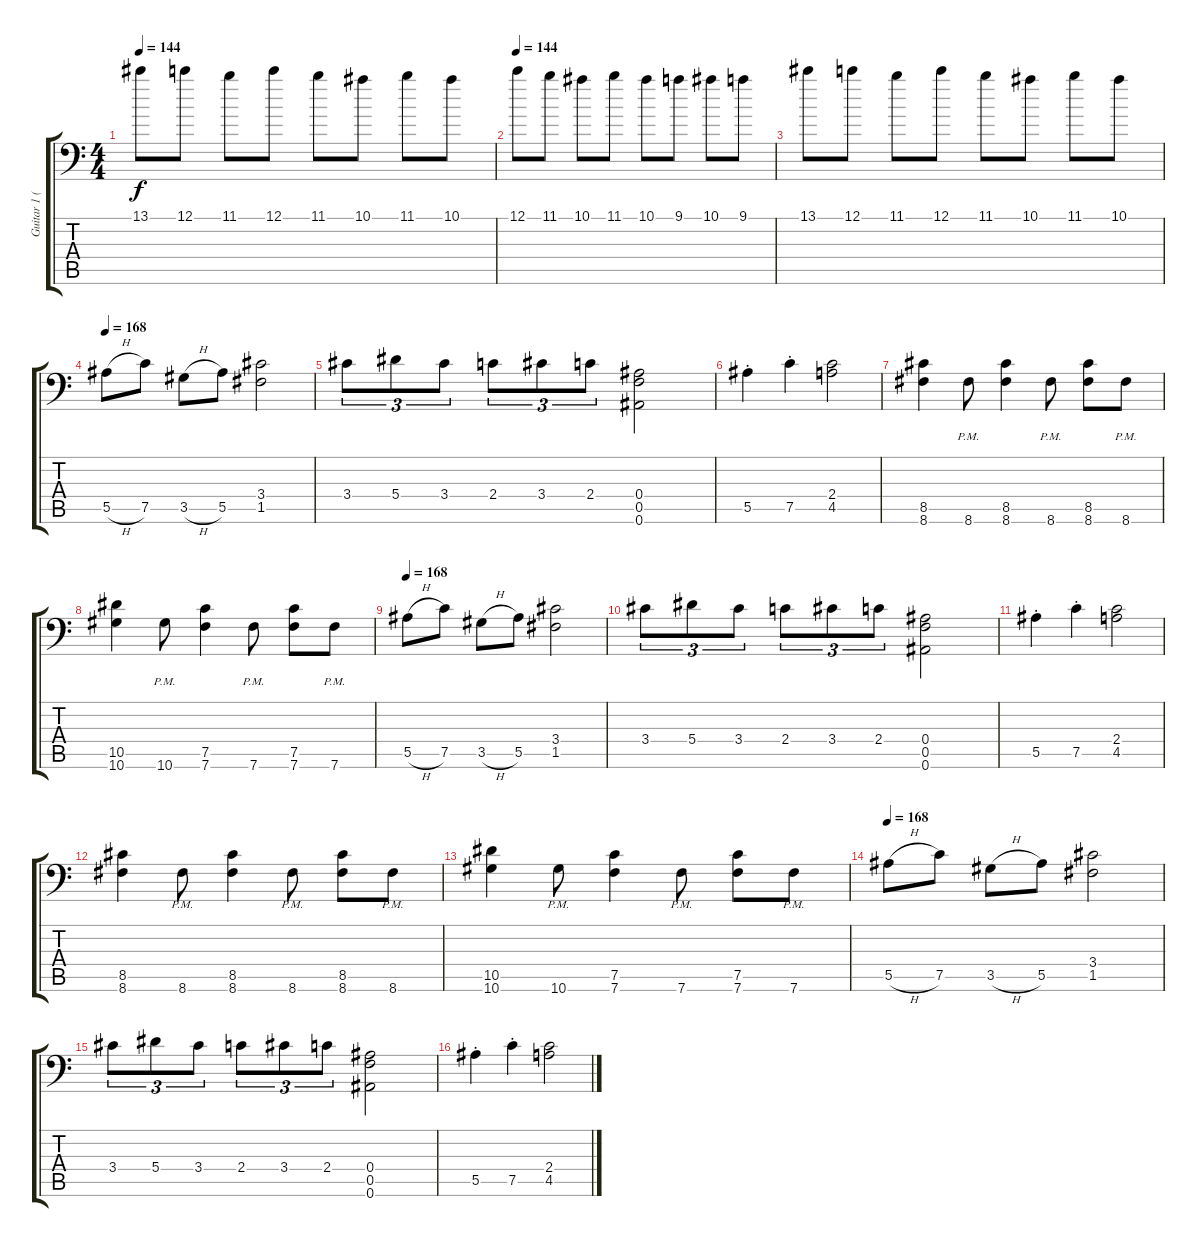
\track ("Guitar 1 (Left)" "Guitar 1 (") {instrument distortionguitar}
\staff {score tabs}
\tuning (C4 G3 Eb3 Bb2 F2 Bb1) {hide}
\ts (4 4)
\tempo 144
\clef f4
\ks c
13.1.8{dy f} 12.1.8 11.1.8 12.1.8 11.1.8 10.1.8 11.1.8 10.1.8 |
\tempo 144
12.1.8 11.1.8 10.1.8 11.1.8 10.1.8 9.1.8 10.1.8 9.1.8 |
13.1.8 12.1.8 11.1.8 12.1.8 11.1.8 10.1.8 11.1.8 10.1.8 |
\tempo 168
5.5{h}.8 7.5.8 3.5{h}.8 5.5.8 (3.4 1.5).2 |
3.4.8{tu (3 2)} 5.4.8{tu (3 2)} 3.4.8{tu (3 2)} 2.4.8{tu (3 2)} 3.4.8{tu (3 2)} 2.4.8{tu (3 2)} (0.4 0.5 0.6).2 |
5.5{st}.4 7.5{st}.4 (2.4 4.5).2 |
(8.5 8.6).4 8.6{pm}.8 (8.5 8.6).4 8.6{pm}.8 (8.5 8.6).8 8.6{pm}.8 |
(10.5 10.6).4 10.6{pm}.8 (7.5 7.6).4 7.6{pm}.8 (7.5 7.6).8 7.6{pm}.8 |
\tempo 168
5.5{h}.8 7.5.8 3.5{h}.8 5.5.8 (3.4 1.5).2 |
3.4.8{tu (3 2)} 5.4.8{tu (3 2)} 3.4.8{tu (3 2)} 2.4.8{tu (3 2)} 3.4.8{tu (3 2)} 2.4.8{tu (3 2)} (0.4 0.5 0.6).2 |
5.5{st}.4 7.5{st}.4 (2.4 4.5).2 |
(8.5 8.6).4 8.6{pm}.8 (8.5 8.6).4 8.6{pm}.8 (8.5 8.6).8 8.6{pm}.8 |
(10.5 10.6).4 10.6{pm}.8 (7.5 7.6).4 7.6{pm}.8 (7.5 7.6).8 7.6{pm}.8 |
\tempo 168
5.5{h}.8 7.5.8 3.5{h}.8 5.5.8 (3.4 1.5).2 |
3.4.8{tu (3 2)} 5.4.8{tu (3 2)} 3.4.8{tu (3 2)} 2.4.8{tu (3 2)} 3.4.8{tu (3 2)} 2.4.8{tu (3 2)} (0.4 0.5 0.6).2 |
5.5{st}.4 7.5{st}.4 (2.4 4.5).2
